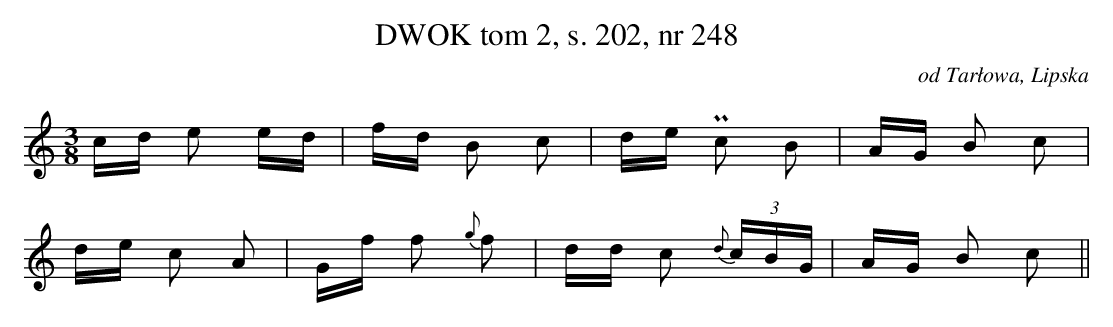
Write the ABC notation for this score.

X:1
T:DWOK tom 2, s. 202, nr 248
O:od Tarłowa, Lipska
L:1/16
M:3/8
K:C
cd e2 ed|fd B2 c2|de Pc2 B2|AG B2 c2|
de c2 A2|Gf f2 {g }f2|dd c2 {d } (3cBG |AG B2 c2||
